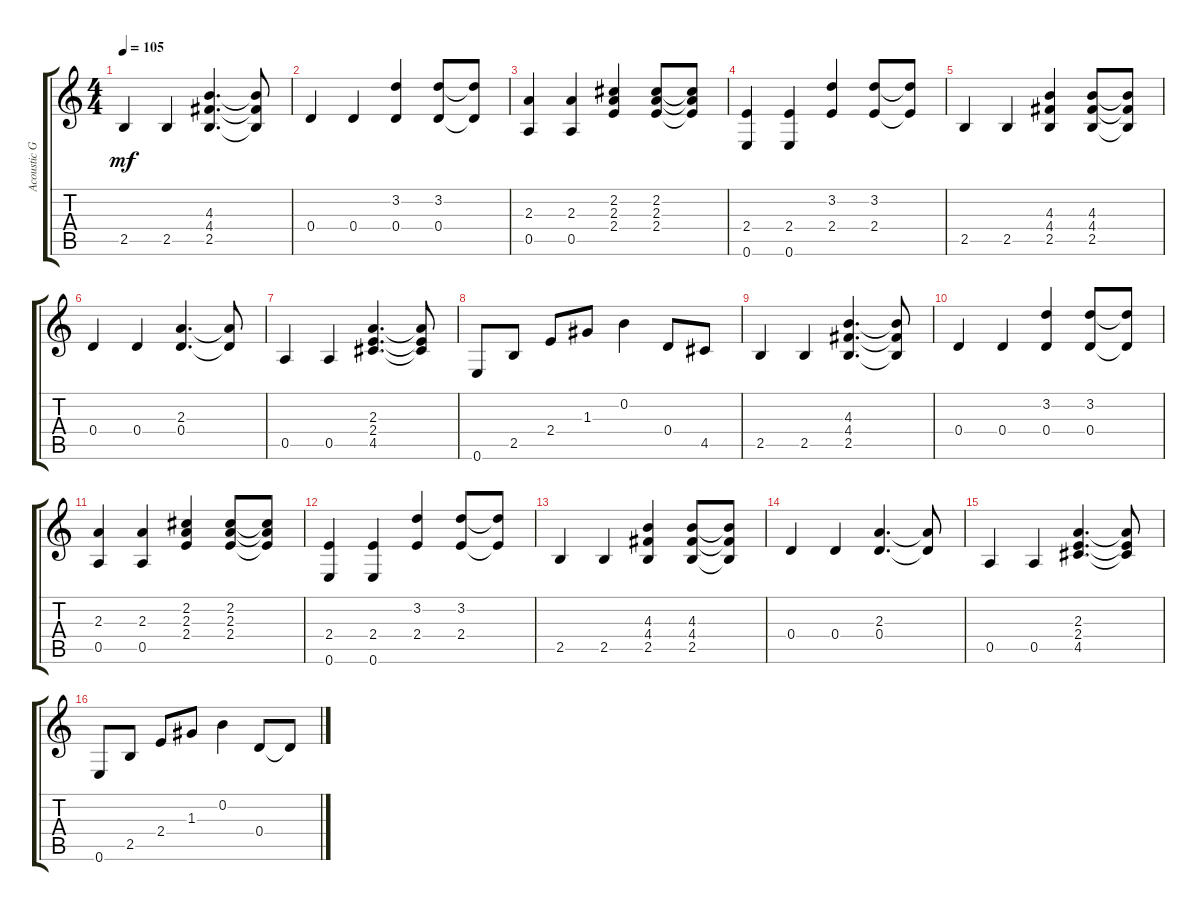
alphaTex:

\track ("Acoustic Guitar 2" "Acoustic G") {instrument acousticguitarsteel}
\staff {score tabs}
\tuning (E4 B3 G3 D3 A2 E2) {hide}
\ts (4 4)
\tempo 105
\clef g2
\ks c
2.5.4{dy mf} 2.5.4 (4.3 4.4 2.5).4{d} (4.3{t} 4.4{t} 2.5{t}).8 |
0.4.4 0.4.4 (3.2 0.4).4 (3.2 0.4).8 (3.2{t} 0.4{t}).8 |
(2.3 0.5).4 (2.3 0.5).4 (2.2 2.3 2.4).4 (2.2 2.3 2.4).8 (2.2{t} 2.3{t} 2.4{t}).8 |
(2.4 0.6).4 (2.4 0.6).4 (3.2 2.4).4 (3.2 2.4).8 (3.2{t} 2.4{t}).8 |
2.5.4 2.5.4 (4.3 4.4 2.5).4 (4.3 4.4 2.5).8 (4.3{t} 4.4{t} 2.5{t}).8 |
0.4.4 0.4.4 (2.3 0.4).4{d} (2.3{t} 0.4{t}).8 |
0.5.4 0.5.4 (2.3 2.4 4.5).4{d} (2.3{t} 2.4{t} 4.5{t}).8 |
0.6.8 2.5.8 2.4.8 1.3.8 0.2.4 0.4.8 4.5.8 |
2.5.4 2.5.4 (4.3 4.4 2.5).4{d} (4.3{t} 4.4{t} 2.5{t}).8 |
0.4.4 0.4.4 (3.2 0.4).4 (3.2 0.4).8 (3.2{t} 0.4{t}).8 |
(2.3 0.5).4 (2.3 0.5).4 (2.2 2.3 2.4).4 (2.2 2.3 2.4).8 (2.2{t} 2.3{t} 2.4{t}).8 |
(2.4 0.6).4 (2.4 0.6).4 (3.2 2.4).4 (3.2 2.4).8 (3.2{t} 2.4{t}).8 |
2.5.4 2.5.4 (4.3 4.4 2.5).4 (4.3 4.4 2.5).8 (4.3{t} 4.4{t} 2.5{t}).8 |
0.4.4 0.4.4 (2.3 0.4).4{d} (2.3{t} 0.4{t}).8 |
0.5.4 0.5.4 (2.3 2.4 4.5).4{d} (2.3{t} 2.4{t} 4.5{t}).8 |
0.6.8 2.5.8 2.4.8 1.3.8 0.2.4 0.4.8 0.4{t}.8
